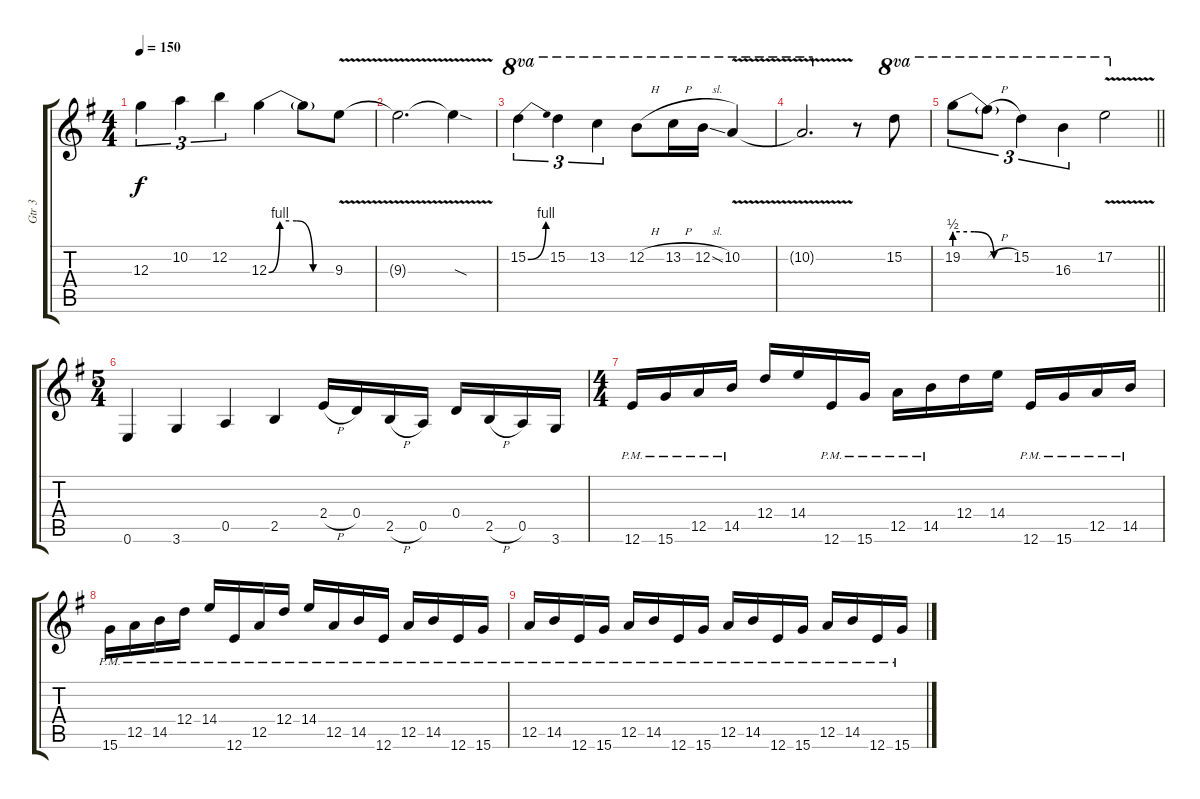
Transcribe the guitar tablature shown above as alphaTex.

\track ("Gtr 3" "Gtr 3") {instrument overdrivenguitar}
\staff {score tabs}
\tuning (E4 B3 G3 D3 A2 E2) {hide}
\ts (4 4)
\tempo 150
\clef g2
\ks g
12.3.4{tu (3 2) dy f} 10.2.4{tu (3 2)} 12.2.4{tu (3 2)} 12.3{be (custom 0 0 10 4 25 4 40 0 60 0)}.4 12.3{t}.8 9.3{v}.8 |
9.3{v t}.2{d} 9.3{sod t}.4 |
15.2{be (bend 0 0 60 4)}.4{tu (3 2) ot 8va} 15.2.4{tu (3 2) ot 8va} 13.2.4{tu (3 2) ot 8va} 12.2{h}.8{ot 8va} 13.2{h}.16{ot 8va} 12.2{sl}.16{ot 8va} 10.2{v}.4{ot 8va} |
10.2{v t}.2{d ot 8va} r.8 15.2.8{ot 8va} |
\barLineRight lightlight
19.2{be (custom 0 2 20 2 40 0 60 0)}.8{tu (3 2) ot 8va} 19.2{h t}.8{tu (3 2) ot 8va} 15.2.4{tu (3 2) ot 8va} 16.3.4{tu (3 2) ot 8va} 17.2{v}.2{ot 8va} |
\ts (5 4)
0.6.4 3.6.4 0.5.4 2.5.4 2.4{h}.16 0.4.16 2.5{h}.16 0.5.16 0.4.16 2.5{h}.16 0.5.16 3.6.16 |
\ts (4 4)
12.6{pm}.16 15.6{pm}.16 12.5{pm}.16 14.5{pm}.16 12.4.16 14.4.16 12.6{pm}.16 15.6{pm}.16 12.5{pm}.16 14.5{pm}.16 12.4.16 14.4.16 12.6{pm}.16 15.6{pm}.16 12.5{pm}.16 14.5{pm}.16 |
15.6{pm}.16 12.5{pm}.16 14.5{pm}.16 12.4{pm}.16 14.4{pm}.16 12.6{pm}.16 12.5{pm}.16 12.4{pm}.16 14.4{pm}.16 12.5{pm}.16 14.5{pm}.16 12.6{pm}.16 12.5{pm}.16 14.5{pm}.16 12.6{pm}.16 15.6{pm}.16 |
12.5{pm}.16 14.5{pm}.16 12.6{pm}.16 15.6{pm}.16 12.5{pm}.16 14.5{pm}.16 12.6{pm}.16 15.6{pm}.16 12.5{pm}.16 14.5{pm}.16 12.6{pm}.16 15.6{pm}.16 12.5{pm}.16 14.5{pm}.16 12.6{pm}.16 15.6{pm}.16
